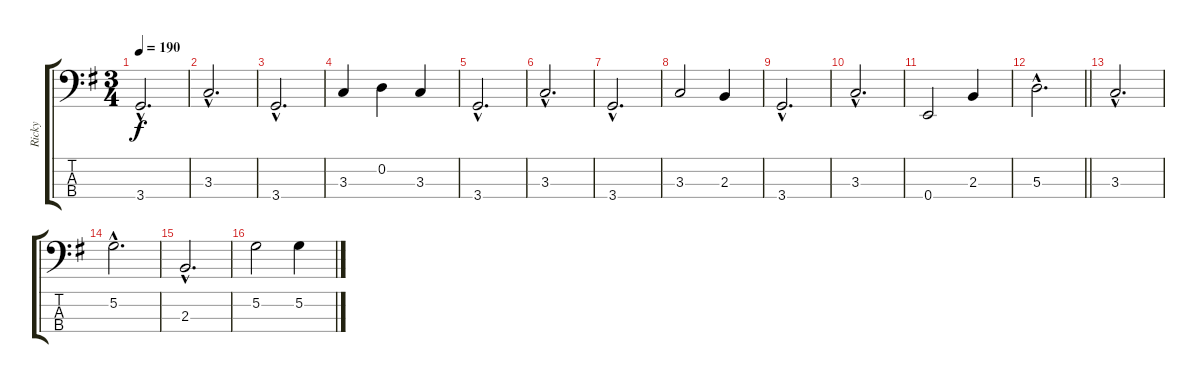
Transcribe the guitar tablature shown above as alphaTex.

\track ("Ricky" "Ricky") {instrument acousticbass}
\staff {score tabs}
\tuning (G2 D2 A1 E1) {hide}
\ts (3 4)
\tempo 190
\clef f4
\ks g
3.4{hac}.2{d dy f} |
3.3{hac}.2{d} |
3.4{hac}.2{d} |
3.3.4 0.2.4 3.3.4 |
3.4{hac}.2{d} |
3.3{hac}.2{d} |
3.4{hac}.2{d} |
3.3.2 2.3.4 |
3.4{hac}.2{d} |
3.3{hac}.2{d} |
0.4.2 2.3.4 |
\barLineRight lightlight
5.3{hac}.2{d} |
3.3{hac}.2{d} |
5.2{hac}.2{d} |
2.3{hac}.2{d} |
5.2.2 5.2.4
